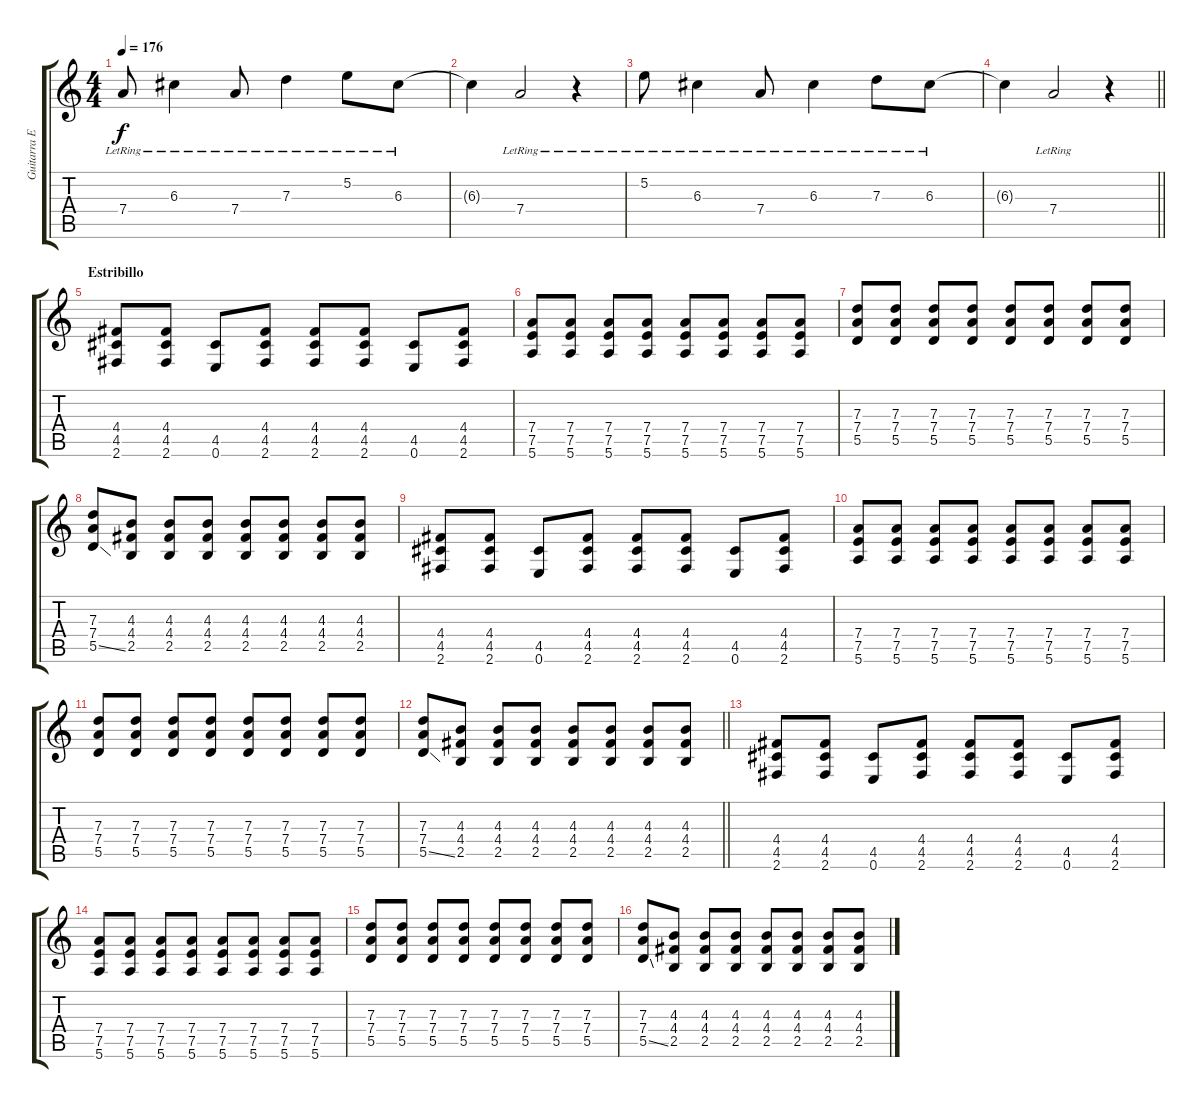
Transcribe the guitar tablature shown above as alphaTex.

\track ("Guitarra Extra" "Guitarra E") {instrument distortionguitar}
\staff {score tabs}
\tuning (E4 B3 G3 D3 A2 E2) {hide}
\ts (4 4)
\tempo 176
\clef g2
\ks c
7.4{lr}.8{dy f} 6.3{lr}.4 7.4{lr}.8 7.3{lr}.4 5.2{lr}.8 6.3{lr}.8 |
6.3{t}.4 7.4{lr}.2 r.4 |
5.2{lr}.8 6.3{lr}.4 7.4{lr}.8 6.3{lr}.4 7.3{lr}.8 6.3{lr}.8 |
\barLineRight lightlight
6.3{t}.4 7.4{lr}.2 r.4 |
\section ("" "Estribillo")
(4.4 4.5 2.6).8{volume 10 balance 2 instrument distortionguitar} (4.4 4.5 2.6).8 (4.5 0.6).8 (4.4 4.5 2.6).8 (4.4 4.5 2.6).8 (4.4 4.5 2.6).8 (4.5 0.6).8 (4.4 4.5 2.6).8 |
(7.4 7.5 5.6).8 (7.4 7.5 5.6).8 (7.4 7.5 5.6).8 (7.4 7.5 5.6).8 (7.4 7.5 5.6).8 (7.4 7.5 5.6).8 (7.4 7.5 5.6).8 (7.4 7.5 5.6).8 |
(7.3 7.4 5.5).8 (7.3 7.4 5.5).8 (7.3 7.4 5.5).8 (7.3 7.4 5.5).8 (7.3 7.4 5.5).8 (7.3 7.4 5.5).8 (7.3 7.4 5.5).8 (7.3 7.4 5.5).8 |
(7.3 7.4 5.5{ss}).8 (4.3 4.4 2.5).8 (4.3 4.4 2.5).8 (4.3 4.4 2.5).8 (4.3 4.4 2.5).8 (4.3 4.4 2.5).8 (4.3 4.4 2.5).8 (4.3 4.4 2.5).8 |
(4.4 4.5 2.6).8 (4.4 4.5 2.6).8 (4.5 0.6).8 (4.4 4.5 2.6).8 (4.4 4.5 2.6).8 (4.4 4.5 2.6).8 (4.5 0.6).8 (4.4 4.5 2.6).8 |
(7.4 7.5 5.6).8 (7.4 7.5 5.6).8 (7.4 7.5 5.6).8 (7.4 7.5 5.6).8 (7.4 7.5 5.6).8 (7.4 7.5 5.6).8 (7.4 7.5 5.6).8 (7.4 7.5 5.6).8 |
(7.3 7.4 5.5).8 (7.3 7.4 5.5).8 (7.3 7.4 5.5).8 (7.3 7.4 5.5).8 (7.3 7.4 5.5).8 (7.3 7.4 5.5).8 (7.3 7.4 5.5).8 (7.3 7.4 5.5).8 |
\barLineRight lightlight
(7.3 7.4 5.5{ss}).8 (4.3 4.4 2.5).8 (4.3 4.4 2.5).8 (4.3 4.4 2.5).8 (4.3 4.4 2.5).8 (4.3 4.4 2.5).8 (4.3 4.4 2.5).8 (4.3 4.4 2.5).8 |
(4.4 4.5 2.6).8 (4.4 4.5 2.6).8 (4.5 0.6).8 (4.4 4.5 2.6).8 (4.4 4.5 2.6).8 (4.4 4.5 2.6).8 (4.5 0.6).8 (4.4 4.5 2.6).8 |
(7.4 7.5 5.6).8 (7.4 7.5 5.6).8 (7.4 7.5 5.6).8 (7.4 7.5 5.6).8 (7.4 7.5 5.6).8 (7.4 7.5 5.6).8 (7.4 7.5 5.6).8 (7.4 7.5 5.6).8 |
(7.3 7.4 5.5).8 (7.3 7.4 5.5).8 (7.3 7.4 5.5).8 (7.3 7.4 5.5).8 (7.3 7.4 5.5).8 (7.3 7.4 5.5).8 (7.3 7.4 5.5).8 (7.3 7.4 5.5).8 |
(7.3 7.4 5.5{ss}).8 (4.3 4.4 2.5).8 (4.3 4.4 2.5).8 (4.3 4.4 2.5).8 (4.3 4.4 2.5).8 (4.3 4.4 2.5).8 (4.3 4.4 2.5).8 (4.3 4.4 2.5).8
